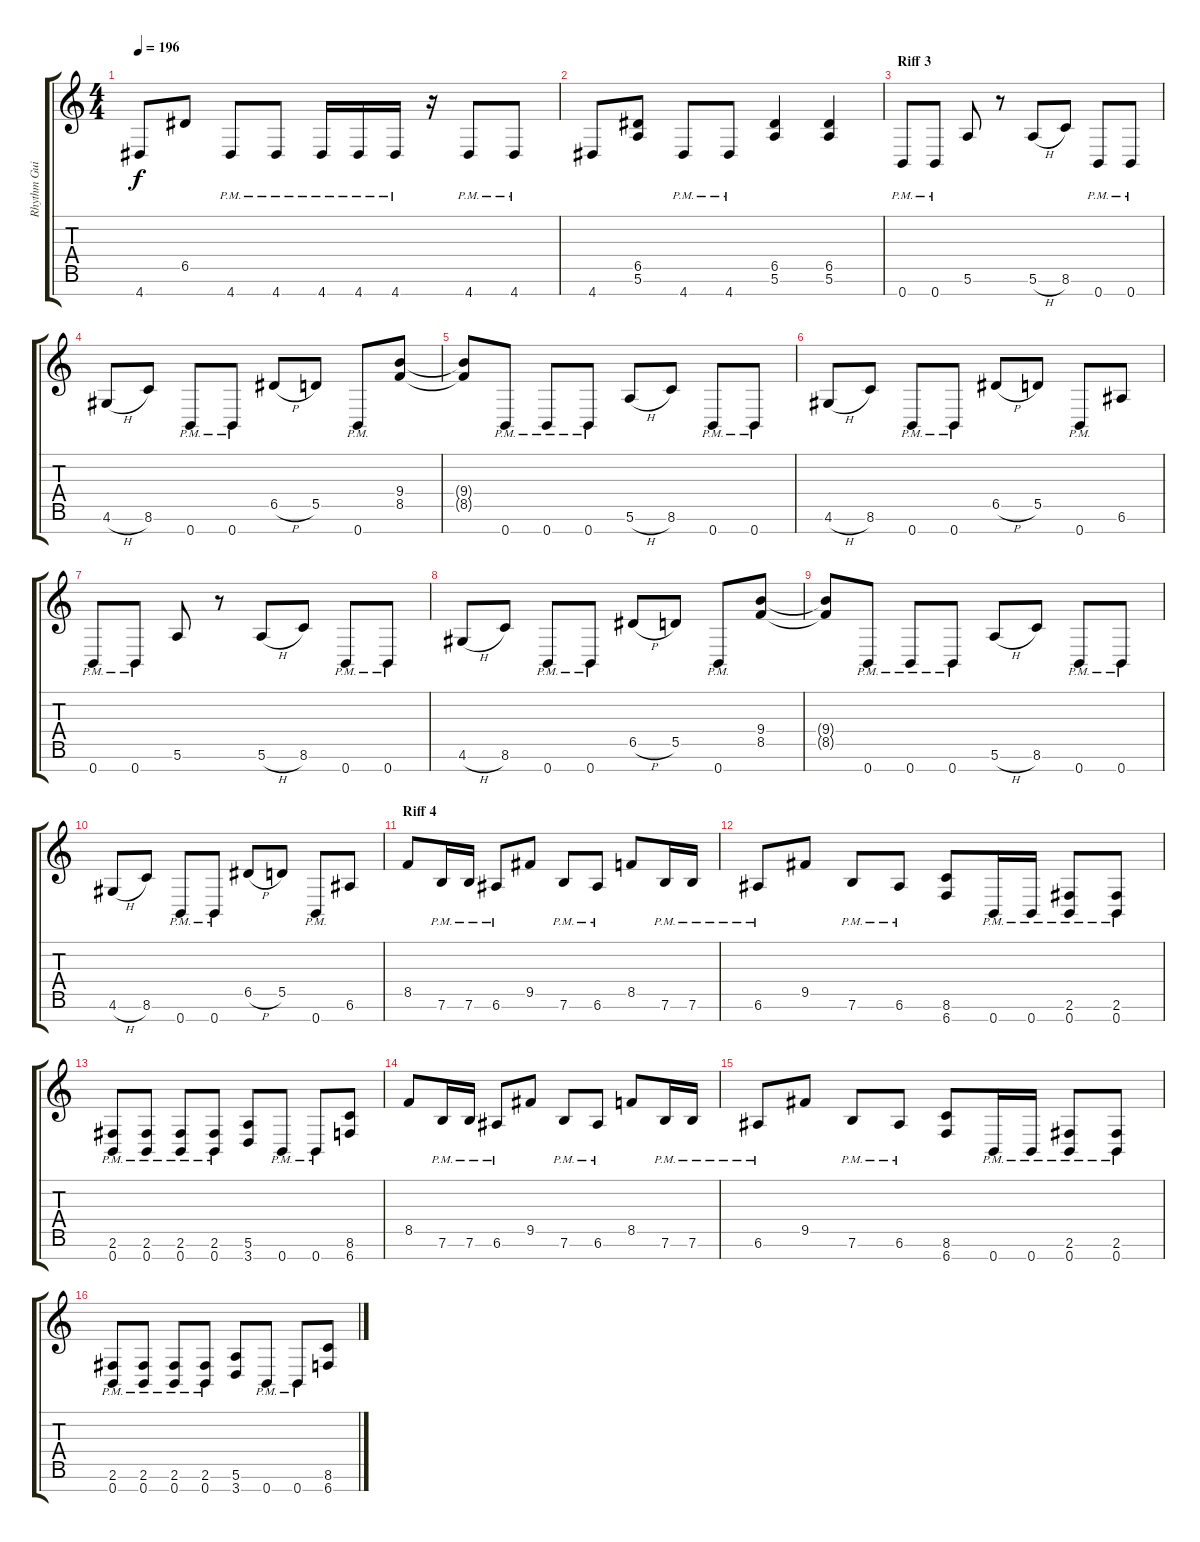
\track ("Rhythm Guitar R" "Rhythm Gui") {instrument distortionguitar}
\staff {score tabs}
\tuning (E4 B3 G3 D3 A2 E2 B1) {hide}
\ts (4 4)
\tempo 196
\clef g2
\ks c
4.7.8{dy f} 6.5.8 4.7{pm}.8 4.7{pm}.8 4.7{pm}.16 4.7{pm}.16 4.7{pm}.16 r.16 4.7{pm}.8 4.7{pm}.8 |
4.7.8 (6.5 5.6).8 4.7{pm}.8 4.7{pm}.8 (6.5 5.6).4 (6.5 5.6).4 |
\section ("" "Riff 3")
0.7{pm}.8 0.7{pm}.8 5.6.8 r.8 5.6{h}.8 8.6.8 0.7{pm}.8 0.7{pm}.8 |
4.6{h}.8 8.6.8 0.7{pm}.8 0.7{pm}.8 6.5{h}.8 5.5.8 0.7{pm}.8 (9.4 8.5).8 |
(9.4{t} 8.5{t}).8 0.7{pm}.8 0.7{pm}.8 0.7{pm}.8 5.6{h}.8 8.6.8 0.7{pm}.8 0.7{pm}.8 |
4.6{h}.8 8.6.8 0.7{pm}.8 0.7{pm}.8 6.5{h}.8 5.5.8 0.7{pm}.8 6.6.8 |
0.7{pm}.8 0.7{pm}.8 5.6.8 r.8 5.6{h}.8 8.6.8 0.7{pm}.8 0.7{pm}.8 |
4.6{h}.8 8.6.8 0.7{pm}.8 0.7{pm}.8 6.5{h}.8 5.5.8 0.7{pm}.8 (9.4 8.5).8 |
(9.4{t} 8.5{t}).8 0.7{pm}.8 0.7{pm}.8 0.7{pm}.8 5.6{h}.8 8.6.8 0.7{pm}.8 0.7{pm}.8 |
4.6{h}.8 8.6.8 0.7{pm}.8 0.7{pm}.8 6.5{h}.8 5.5.8 0.7{pm}.8 6.6.8 |
\section ("" "Riff 4")
8.5.8 7.6{pm}.16 7.6{pm}.16 6.6{pm}.8 9.5.8 7.6{pm}.8 6.6{pm}.8 8.5.8 7.6{pm}.16 7.6{pm}.16 |
6.6{pm}.8 9.5.8 7.6{pm}.8 6.6{pm}.8 (8.6 6.7).8 0.7{pm}.16 0.7{pm}.16 (2.6{pm} 0.7{pm}).8 (2.6{pm} 0.7{pm}).8 |
(2.6{pm} 0.7{pm}).8 (2.6{pm} 0.7{pm}).8 (2.6{pm} 0.7{pm}).8 (2.6{pm} 0.7{pm}).8 (5.6 3.7).8 0.7{pm}.8 0.7{pm}.8 (8.6 6.7).8 |
8.5.8 7.6{pm}.16 7.6{pm}.16 6.6{pm}.8 9.5.8 7.6{pm}.8 6.6{pm}.8 8.5.8 7.6{pm}.16 7.6{pm}.16 |
6.6{pm}.8 9.5.8 7.6{pm}.8 6.6{pm}.8 (8.6 6.7).8 0.7{pm}.16 0.7{pm}.16 (2.6{pm} 0.7{pm}).8 (2.6{pm} 0.7{pm}).8 |
(2.6{pm} 0.7{pm}).8 (2.6{pm} 0.7{pm}).8 (2.6{pm} 0.7{pm}).8 (2.6{pm} 0.7{pm}).8 (5.6 3.7).8 0.7{pm}.8 0.7{pm}.8 (8.6 6.7).8
